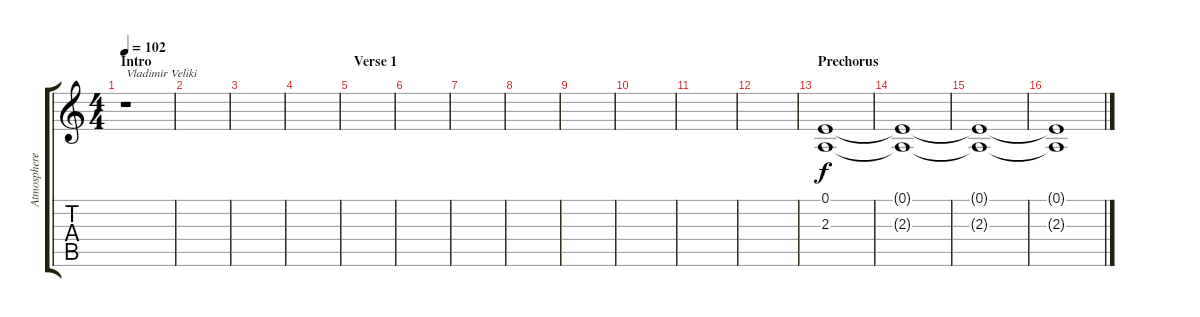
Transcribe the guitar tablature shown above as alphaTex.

\track ("Atmosphere" "Atmosphere") {instrument pad2warm}
\staff {score tabs}
\tuning (E4 B3 G3 D3 A2 E2) {hide}
\ts (4 4)
\section ("" "Intro")
\tempo 102
\clef g2
\ks c
r.1{txt "Vladimir Veliki" dy f instrument pad2warm} |
|
|
|
\section ("" "Verse 1")
|
|
|
|
|
|
|
|
\section ("" "Prechorus")
(0.1 2.3).1 |
(0.1{t} 2.3{t}).1 |
(0.1{t} 2.3{t}).1 |
(0.1{t} 2.3{t}).1
